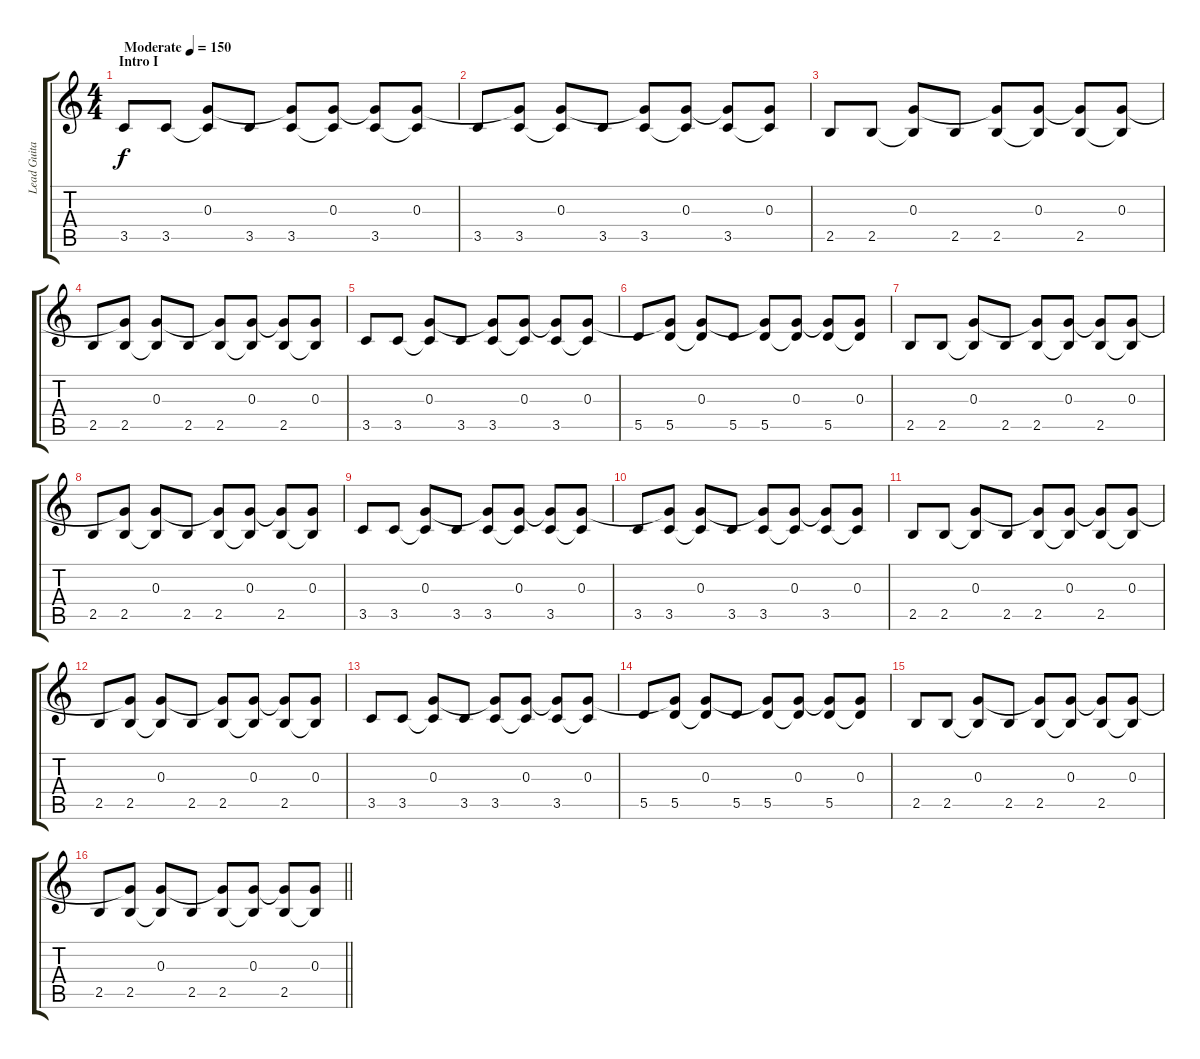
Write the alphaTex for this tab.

\track ("Lead Guitar" "Lead Guita") {instrument electricguitarclean}
\staff {score tabs}
\tuning (E4 B3 G3 D3 A2 E2) {hide}
\ts (4 4)
\section ("" "Intro I")
\tempo (150 "Moderate")
\clef g2
\ks c
3.5.8{dy f volume 0 instrument electricguitarclean} 3.5.8 (0.3 3.5{t}).8 3.5.8{volume 1} (0.3{t} 3.5).8 (0.3 3.5{t}).8 (0.3{t} 3.5).8 (0.3 3.5{t}).8{volume 2} |
3.5.8 (0.3{t} 3.5).8 (0.3 3.5{t}).8{volume 4} 3.5.8 (0.3{t} 3.5).8 (0.3 3.5{t}).8{volume 4} (0.3{t} 3.5).8 (0.3 3.5{t}).8 |
2.5.8{volume 5} 2.5.8 (0.3 2.5{t}).8 2.5.8 (0.3{t} 2.5).8 (0.3 2.5{t}).8 (0.3{t} 2.5).8 (0.3 2.5{t}).8{volume 6} |
2.5.8 (0.3{t} 2.5).8 (0.3 2.5{t}).8 2.5.8 (0.3{t} 2.5).8{volume 7} (0.3 2.5{t}).8 (0.3{t} 2.5).8 (0.3 2.5{t}).8 |
3.5.8{volume 8} 3.5.8 (0.3 3.5{t}).8 3.5.8 (0.3{t} 3.5).8 (0.3 3.5{t}).8 (0.3{t} 3.5).8{volume 9} (0.3 3.5{t}).8 |
5.5.8 (0.3{t} 5.5).8 (0.3 5.5{t}).8 5.5.8{volume 10} (0.3{t} 5.5).8 (0.3 5.5{t}).8 (0.3{t} 5.5).8 (0.3 5.5{t}).8 |
2.5.8{volume 11} 2.5.8 (0.3 2.5{t}).8 2.5.8 (0.3{t} 2.5).8 (0.3 2.5{t}).8 (0.3{t} 2.5).8{volume 12} (0.3 2.5{t}).8 |
2.5.8 (0.3{t} 2.5).8 (0.3 2.5{t}).8 2.5.8 (0.3{t} 2.5).8 (0.3 2.5{t}).8 (0.3{t} 2.5).8 (0.3 2.5{t}).8{volume 13} |
3.5.8 3.5.8 (0.3 3.5{t}).8 3.5.8 (0.3{t} 3.5).8 (0.3 3.5{t}).8 (0.3{t} 3.5).8 (0.3 3.5{t}).8 |
3.5.8 (0.3{t} 3.5).8 (0.3 3.5{t}).8 3.5.8 (0.3{t} 3.5).8 (0.3 3.5{t}).8 (0.3{t} 3.5).8 (0.3 3.5{t}).8 |
2.5.8 2.5.8 (0.3 2.5{t}).8 2.5.8 (0.3{t} 2.5).8 (0.3 2.5{t}).8 (0.3{t} 2.5).8 (0.3 2.5{t}).8 |
2.5.8 (0.3{t} 2.5).8 (0.3 2.5{t}).8 2.5.8 (0.3{t} 2.5).8 (0.3 2.5{t}).8 (0.3{t} 2.5).8 (0.3 2.5{t}).8 |
3.5.8 3.5.8 (0.3 3.5{t}).8 3.5.8 (0.3{t} 3.5).8 (0.3 3.5{t}).8 (0.3{t} 3.5).8 (0.3 3.5{t}).8 |
5.5.8 (0.3{t} 5.5).8 (0.3 5.5{t}).8 5.5.8 (0.3{t} 5.5).8 (0.3 5.5{t}).8 (0.3{t} 5.5).8 (0.3 5.5{t}).8 |
2.5.8 2.5.8 (0.3 2.5{t}).8 2.5.8 (0.3{t} 2.5).8 (0.3 2.5{t}).8 (0.3{t} 2.5).8 (0.3 2.5{t}).8 |
\barLineRight lightlight
2.5.8 (0.3{t} 2.5).8 (0.3 2.5{t}).8 2.5.8 (0.3{t} 2.5).8 (0.3 2.5{t}).8 (0.3{t} 2.5).8 (0.3 2.5{t}).8
